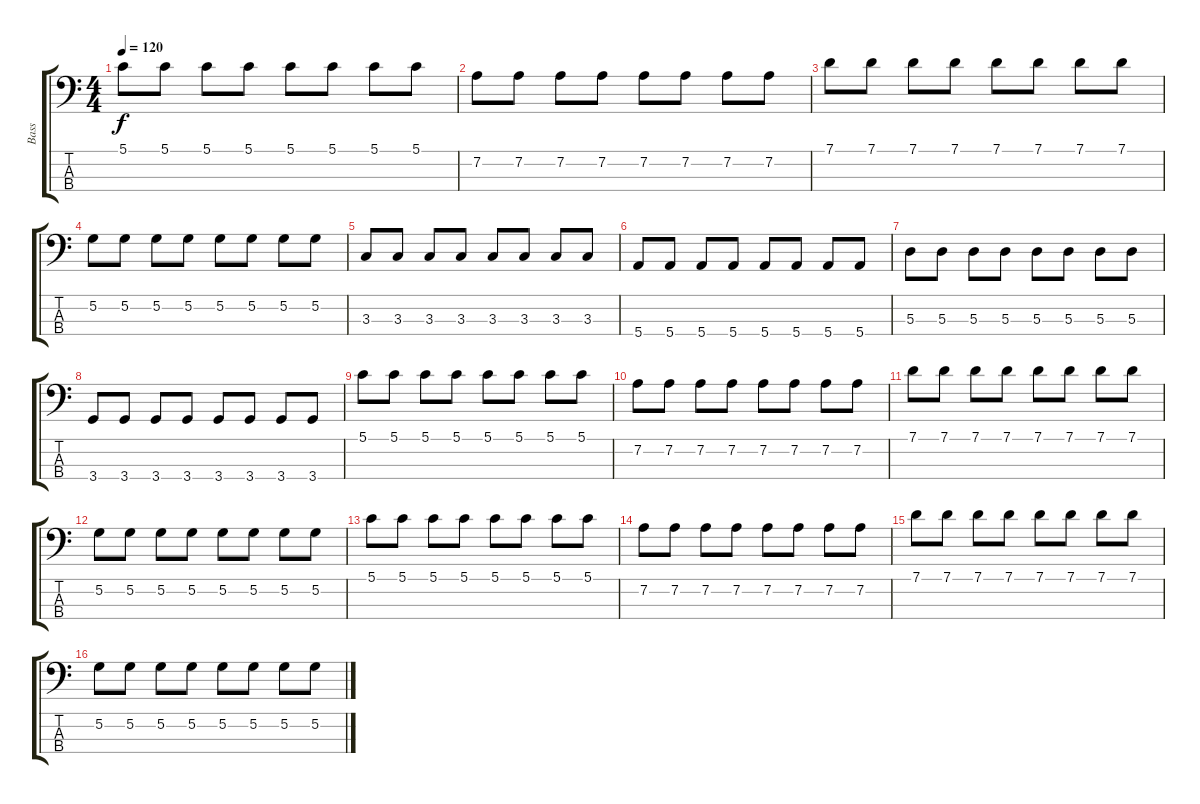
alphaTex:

\track ("Bass" "Bass") {instrument electricbassfinger}
\staff {score tabs}
\tuning (G2 D2 A1 E1) {hide}
\ts (4 4)
\tempo 120
\clef f4
\ks c
5.1.8{dy f} 5.1.8 5.1.8 5.1.8 5.1.8 5.1.8 5.1.8 5.1.8 |
7.2.8 7.2.8 7.2.8 7.2.8 7.2.8 7.2.8 7.2.8 7.2.8 |
7.1.8 7.1.8 7.1.8 7.1.8 7.1.8 7.1.8 7.1.8 7.1.8 |
5.2.8 5.2.8 5.2.8 5.2.8 5.2.8 5.2.8 5.2.8 5.2.8 |
3.3.8 3.3.8 3.3.8 3.3.8 3.3.8 3.3.8 3.3.8 3.3.8 |
5.4.8 5.4.8 5.4.8 5.4.8 5.4.8 5.4.8 5.4.8 5.4.8 |
5.3.8 5.3.8 5.3.8 5.3.8 5.3.8 5.3.8 5.3.8 5.3.8 |
3.4.8 3.4.8 3.4.8 3.4.8 3.4.8 3.4.8 3.4.8 3.4.8 |
5.1.8 5.1.8 5.1.8 5.1.8 5.1.8 5.1.8 5.1.8 5.1.8 |
7.2.8 7.2.8 7.2.8 7.2.8 7.2.8 7.2.8 7.2.8 7.2.8 |
7.1.8 7.1.8 7.1.8 7.1.8 7.1.8 7.1.8 7.1.8 7.1.8 |
5.2.8 5.2.8 5.2.8 5.2.8 5.2.8 5.2.8 5.2.8 5.2.8 |
5.1.8 5.1.8 5.1.8 5.1.8 5.1.8 5.1.8 5.1.8 5.1.8 |
7.2.8 7.2.8 7.2.8 7.2.8 7.2.8 7.2.8 7.2.8 7.2.8 |
7.1.8 7.1.8 7.1.8 7.1.8 7.1.8 7.1.8 7.1.8 7.1.8 |
5.2.8 5.2.8 5.2.8 5.2.8 5.2.8 5.2.8 5.2.8 5.2.8
